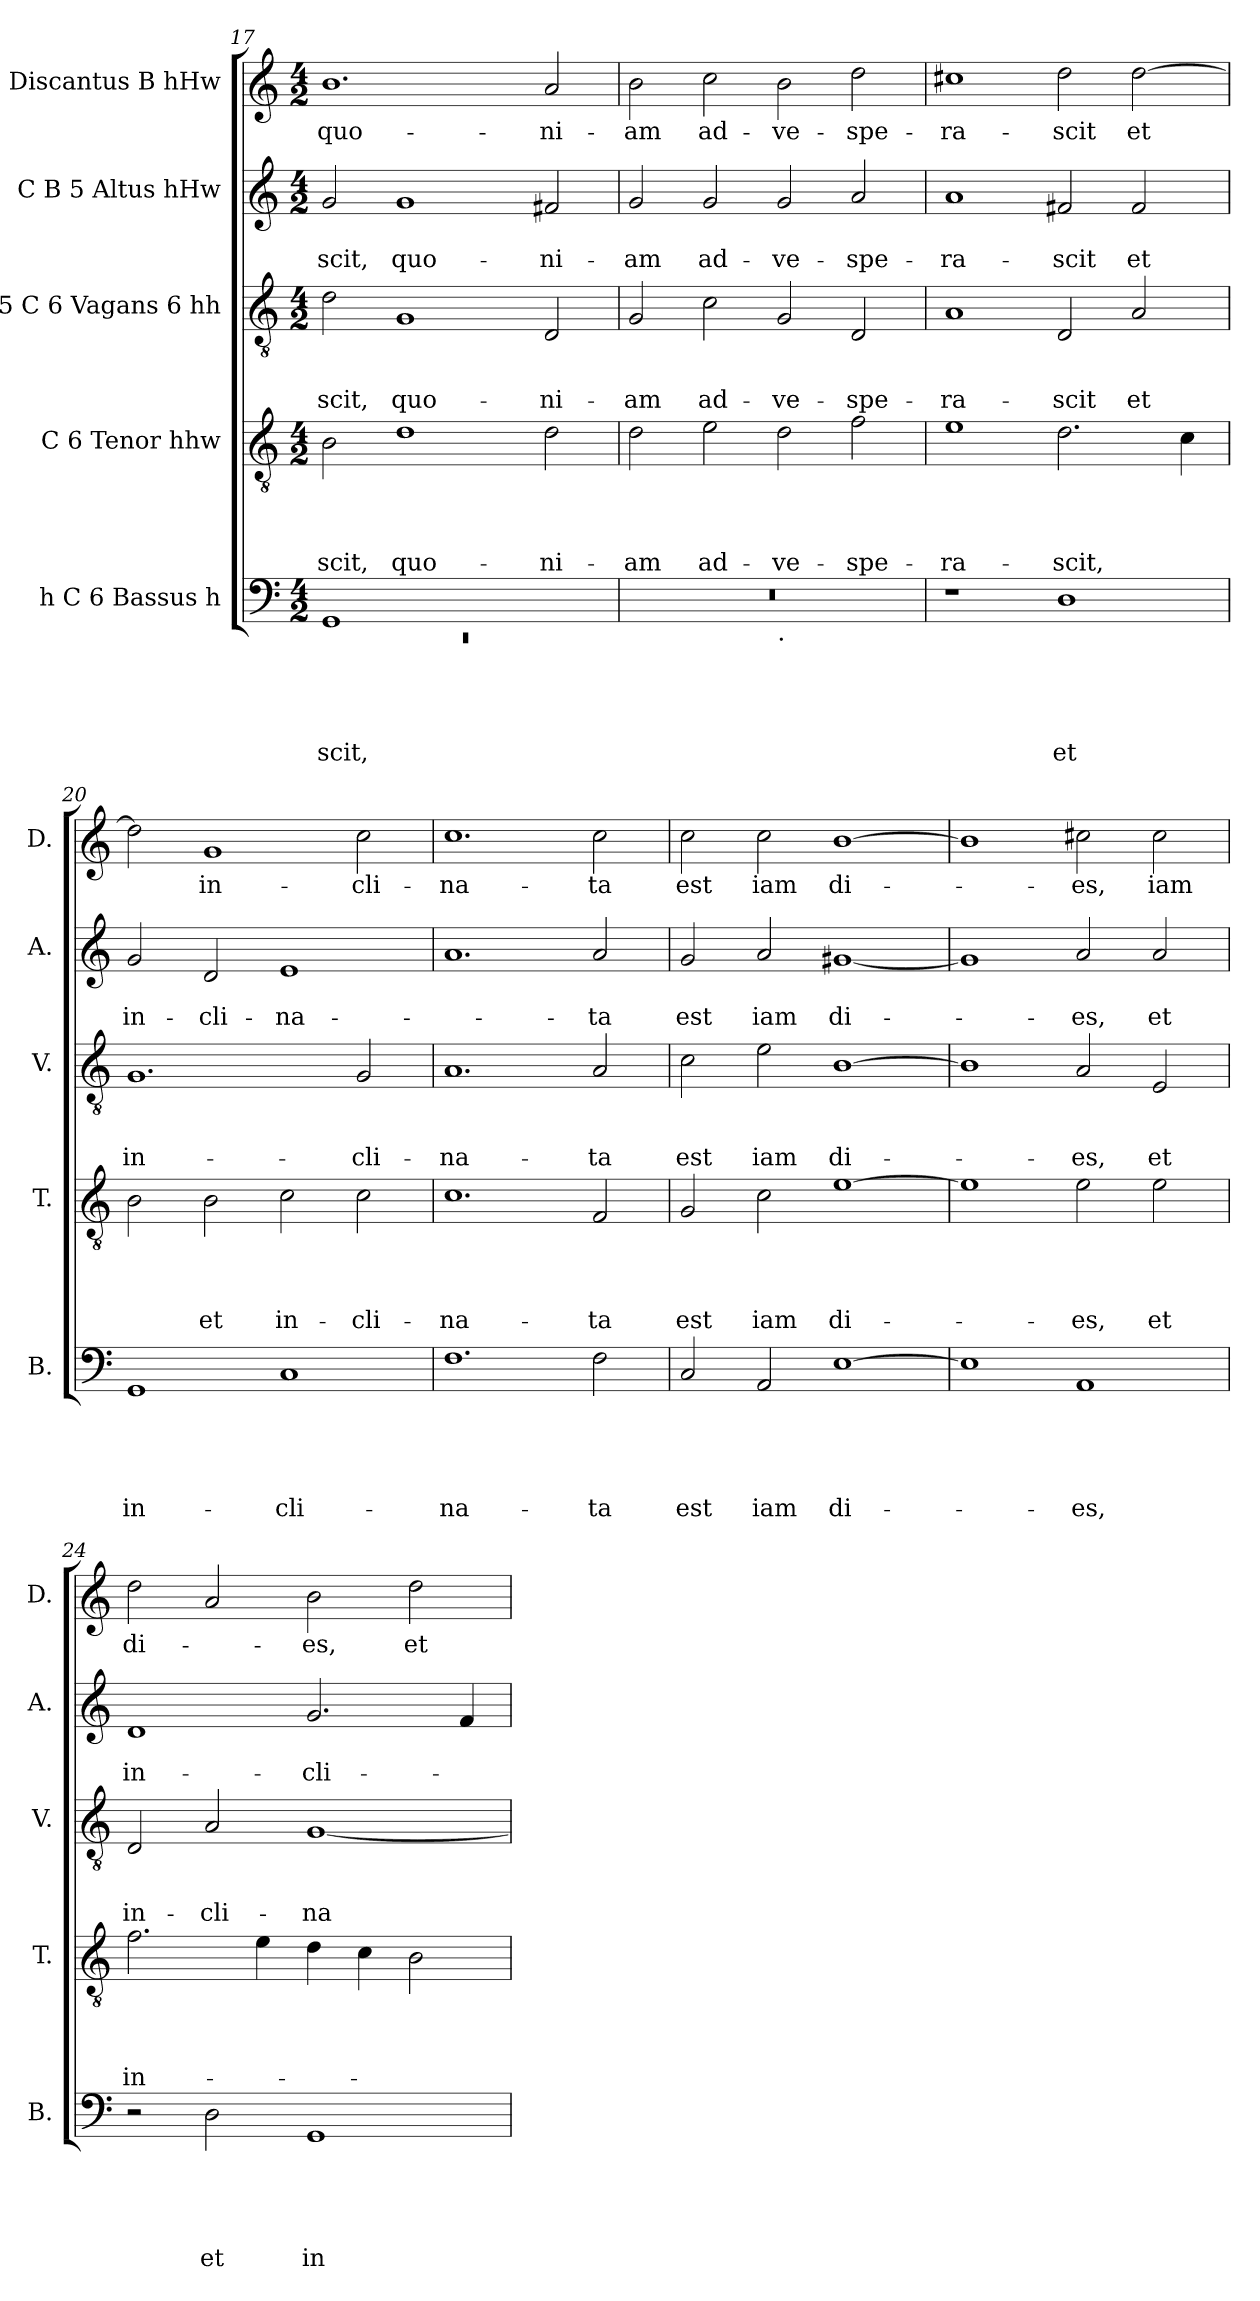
**kern	**text	**text	**text	**text	**text	**kern	**text	**text	**text	**text	**kern	**text	**text	**text	**kern	**text	**text	**kern	**text
*part5	*part5	*part5	*part5	*part5	*part5	*part4	*part4	*part4	*part4	*part4	*part3	*part3	*part3	*part3	*part2	*part2	*part2	*part1	*part1
*staff5	*staff5	*staff5	*staff5	*staff5	*staff5	*staff4	*staff4	*staff4	*staff4	*staff4	*staff3	*staff3	*staff3	*staff3	*staff2	*staff2	*staff2	*staff1	*staff1
*I"h C 6 Bassus h	*	*	*	*	*	*I"C 6 Tenor hhw	*	*	*	*	*I"5 C 6 Vagans 6 hh	*	*	*	*I"C B 5 Altus hHw	*	*	*I"C Discantus B hHw	*
*I'B.	*	*	*	*	*	*I'T.	*	*	*	*	*I'V.	*	*	*	*I'A.	*	*	*I'D.	*
*clefF4	*	*	*	*	*	*clefGv2	*	*	*	*	*clefGv2	*	*	*	*clefG2	*	*	*clefG2	*
*k[]	*	*	*	*	*	*k[]	*	*	*	*	*k[]	*	*	*	*k[]	*	*	*k[]	*
*C:	*	*	*	*	*	*C:	*	*	*	*	*C:	*	*	*	*C:	*	*	*C:	*
*M4/2	*	*	*	*	*	*M4/2	*	*	*	*	*M4/2	*	*	*	*M4/2	*	*	*M4/2	*
=17	=17	=17	=17	=17	=17	=17	=17	=17	=17	=17	=17	=17	=17	=17	=17	=17	=17	=17	=17
*^	*	*	*	*	*	*	*	*	*	*	*	*	*	*	*	*	*	*	*
!	!LO:N:vis=1	!	!	!	!	!LO:LY:b	!	!	!	!	!LO:LY:b	!	!	!	!LO:LY:b	!	!	!LO:LY:b	!	!LO:LY:b
1GG	0rEE	.	.	.	.	-scit,	2B\	.	.	.	-scit,	2d\	.	.	-scit,	2g/	.	-scit,	1.b	quo-
!	!	!	!	!	!	!	!	!	!	!	!LO:LY:b	!	!	!	!LO:LY:b	!	!	!LO:LY:b	!	!
.	.	.	.	.	.	.	1d	.	.	.	quo-	1G	.	.	quo-	1g	.	quo-	.	.
1ryy	.	.	.	.	.	.	.	.	.	.	.	.	.	.	.	.	.	.	.	.
!	!	!	!	!	!	!	!	!	!	!	!LO:LY:b	!	!	!	!LO:LY:b	!	!	!LO:LY:b	!	!LO:LY:b
.	.	.	.	.	.	.	2d\	.	.	.	-ni-	2D/	.	.	-ni-	2f#X/	.	-ni-	2a/	-ni-
=18	=18	=18	=18	=18	=18	=18	=18	=18	=18	=18	=18	=18	=18	=18	=18	=18	=18	=18	=18	=18
!	!	!	!	!	!	!	!	!	!	!	!LO:LY:b	!	!	!	!LO:LY:b	!	!	!LO:LY:b	!	!LO:LY:b
0r	1ryy	.	.	.	.	.	2d\	.	.	.	-am	2G/	.	.	-am	2g/	.	-am	2b\	-am
!	!	!	!	!	!	!	!	!	!	!	!LO:LY:b	!	!	!	!LO:LY:b	!	!	!LO:LY:b	!	!LO:LY:b
.	.	.	.	.	.	.	2e\	.	.	.	ad-	2c\	.	.	ad-	2g/	.	ad-	2cc\	ad-
!	!LO:TX:b:t=.	!	!	!	!	!	!	!	!	!	!	!	!	!	!	!	!	!	!	!
!	!	!	!	!	!	!	!	!	!	!	!LO:LY:b	!	!	!	!LO:LY:b	!	!	!LO:LY:b	!	!LO:LY:b
.	1ryy	.	.	.	.	.	2d\	.	.	.	-ve-	2G/	.	.	-ve-	2g/	.	-ve-	2b\	-ve-
!	!	!	!	!	!	!	!	!	!	!	!LO:LY:b	!	!	!	!LO:LY:b	!	!	!LO:LY:b	!	!LO:LY:b
.	.	.	.	.	.	.	2f\	.	.	.	-spe-	2D/	.	.	-spe-	2a/	.	-spe-	2dd\	-spe-
=19	=19	=19	=19	=19	=19	=19	=19	=19	=19	=19	=19	=19	=19	=19	=19	=19	=19	=19	=19	=19
!	!	!	!	!	!	!	!	!	!	!	!LO:LY:b	!	!	!	!LO:LY:b	!	!	!LO:LY:b	!	!LO:LY:b
*v	*v	*	*	*	*	*	*	*	*	*	*	*	*	*	*	*	*	*	*	*
1r	.	.	.	.	.	1e	.	.	.	-ra-	1A	.	.	-ra-	1a	.	-ra-	1cc#X	-ra-
!	!	!	!	!	!LO:LY:b	!	!	!	!	!LO:LY:b	!	!	!	!LO:LY:b	!	!	!LO:LY:b	!	!LO:LY:b
1D	.	.	.	.	et	2.d\	.	.	.	-scit,	2D/	.	.	-scit	2f#X/	.	-scit	2dd\	-scit
!	!	!	!	!	!	!	!	!	!	!	!	!	!	!LO:LY:b	!	!	!LO:LY:b	!	!LO:LY:b
.	.	.	.	.	.	.	.	.	.	.	2A/	.	.	et	2f#/	.	et	[<2dd\	et
.	.	.	.	.	.	4c\	.	.	.	.	.	.	.	.	.	.	.	.	.
!!LO:LB:g=z
=20	=20	=20	=20	=20	=20	=20	=20	=20	=20	=20	=20	=20	=20	=20	=20	=20	=20	=20	=20
!	!	!	!	!	!LO:LY:b	!	!	!	!	!	!	!	!	!LO:LY:b	!	!	!LO:LY:b	!	!
1GG	.	.	.	.	in-	2B\	.	.	.	.	1.G	.	.	in-	2g/	.	in-	2dd\]	.
!	!	!	!	!	!	!	!	!	!	!LO:LY:b	!	!	!	!	!	!	!LO:LY:b	!	!LO:LY:b
.	.	.	.	.	.	2B\	.	.	.	et	.	.	.	.	2d/	.	-cli-	1g	in-
!	!	!	!	!	!LO:LY:b	!	!	!	!	!LO:LY:b	!	!	!	!	!	!	!LO:LY:b	!	!
1C	.	.	.	.	-cli-	2c\	.	.	.	in-	.	.	.	.	1e	.	-na-	.	.
!	!	!	!	!	!	!	!	!	!	!LO:LY:b	!	!	!	!LO:LY:b	!	!	!	!	!LO:LY:b
.	.	.	.	.	.	2c\	.	.	.	-cli-	2G/	.	.	-cli-	.	.	.	2cc\	-cli-
=21	=21	=21	=21	=21	=21	=21	=21	=21	=21	=21	=21	=21	=21	=21	=21	=21	=21	=21	=21
!	!	!	!	!	!LO:LY:b	!	!	!	!	!LO:LY:b	!	!	!	!LO:LY:b	!	!	!	!	!LO:LY:b
1.F	.	.	.	.	-na-	1.c	.	.	.	-na-	1.A	.	.	-na-	1.a	.	.	1.cc	-na-
!	!	!	!	!	!LO:LY:b	!	!	!	!	!LO:LY:b	!	!	!	!LO:LY:b	!	!	!LO:LY:b	!	!LO:LY:b
2F\	.	.	.	.	-ta	2F/	.	.	.	-ta	2A/	.	.	-ta	2a/	.	-ta	2cc\	-ta
=22	=22	=22	=22	=22	=22	=22	=22	=22	=22	=22	=22	=22	=22	=22	=22	=22	=22	=22	=22
!	!	!	!	!	!LO:LY:b	!	!	!	!	!LO:LY:b	!	!	!	!LO:LY:b	!	!	!LO:LY:b	!	!LO:LY:b
2C/	.	.	.	.	est	2G/	.	.	.	est	2c\	.	.	est	2g/	.	est	2cc\	est
!	!	!	!	!	!LO:LY:b	!	!	!	!	!LO:LY:b	!	!	!	!LO:LY:b	!	!	!LO:LY:b	!	!LO:LY:b
2AA/	.	.	.	.	iam	2c\	.	.	.	iam	2e\	.	.	iam	2a/	.	iam	2cc\	iam
!	!	!	!	!	!LO:LY:b	!	!	!	!	!LO:LY:b	!	!	!	!LO:LY:b	!	!	!LO:LY:b	!	!LO:LY:b
[>1E	.	.	.	.	di-	[>1e	.	.	.	di-	[>1B	.	.	di-	[<1g#X	.	di-	[>1b	di-
=23	=23	=23	=23	=23	=23	=23	=23	=23	=23	=23	=23	=23	=23	=23	=23	=23	=23	=23	=23
1E]	.	.	.	.	.	1e]	.	.	.	.	1B]	.	.	.	1g#]	.	.	1b]	.
!	!	!	!	!	!LO:LY:b	!	!	!	!	!LO:LY:b	!	!	!	!LO:LY:b	!	!	!LO:LY:b	!	!LO:LY:b
1AA	.	.	.	.	-es,	2e\	.	.	.	-es,	2A/	.	.	-es,	2a/	.	-es,	2cc#X\	-es,
!	!	!	!	!	!	!	!	!	!	!LO:LY:b	!	!	!	!LO:LY:b	!	!	!LO:LY:b	!	!LO:LY:b
.	.	.	.	.	.	2e\	.	.	.	et	2E/	.	.	et	2a/	.	et	2cc#\	iam
=24	=24	=24	=24	=24	=24	=24	=24	=24	=24	=24	=24	=24	=24	=24	=24	=24	=24	=24	=24
!	!	!	!	!	!	!	!	!	!	!LO:LY:b	!	!	!	!LO:LY:b	!	!	!LO:LY:b	!	!LO:LY:b
2r	.	.	.	.	.	2.f\	.	.	.	in-	2D/	.	.	in-	1d	.	in-	2dd\	di-
!	!	!	!	!	!LO:LY:b	!	!	!	!	!	!	!	!	!LO:LY:b	!	!	!	!	!
2D\	.	.	.	.	et	.	.	.	.	.	2A/	.	.	-cli-	.	.	.	2a/	.
.	.	.	.	.	.	4e\	.	.	.	.	.	.	.	.	.	.	.	.	.
!	!	!	!	!	!LO:LY:b	!	!	!	!	!	!	!	!	!LO:LY:b	!	!	!LO:LY:b	!	!LO:LY:b
1GG	.	.	.	.	in-	4d\	.	.	.	.	[<1G	.	.	-na-	2.g/	.	-cli-	2b\	-es,
.	.	.	.	.	.	4c\	.	.	.	.	.	.	.	.	.	.	.	.	.
!	!	!	!	!	!	!	!	!	!	!	!	!	!	!	!	!	!	!	!LO:LY:b
.	.	.	.	.	.	2B\	.	.	.	.	.	.	.	.	.	.	.	2dd\	et
.	.	.	.	.	.	.	.	.	.	.	.	.	.	.	4f/	.	.	.	.
=	=	=	=	=	=	=	=	=	=	=	=	=	=	=	=	=	=	=	=
*-	*-	*-	*-	*-	*-	*-	*-	*-	*-	*-	*-	*-	*-	*-	*-	*-	*-	*-	*-
